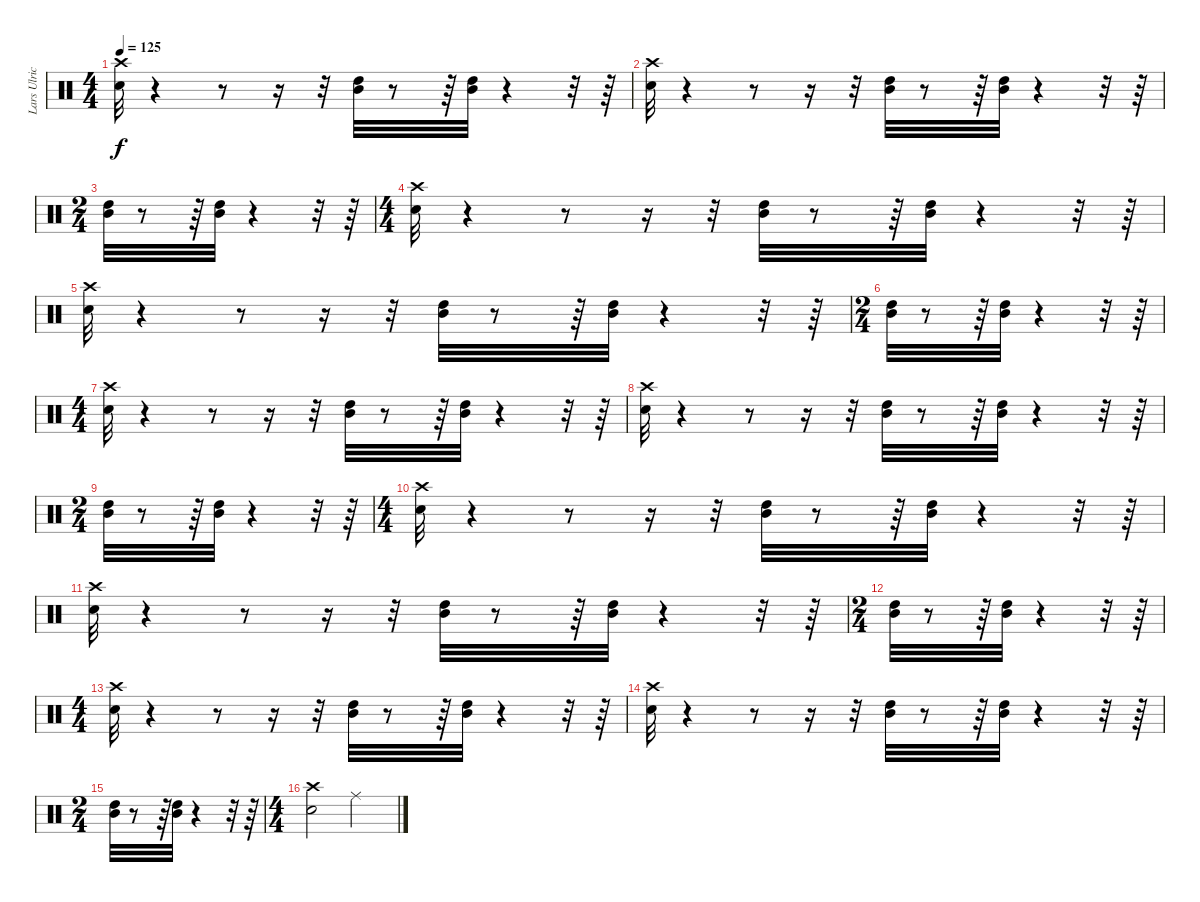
\track ("Lars Ulrich (Drums)" "Lars Ulric") {instrument percussion}
\staff {score}
\articulation defaults
\ts (4 4)
\tempo 125
\clef neutral
\ks c
("Snare (hit) 2" "Crash high (hit)").32{dy f} r.4 r.8 r.16 r.32 ("Mid Tom (hit)" "High Tom (hit)").32 r.8 r.64 ("Mid Tom (hit)" "High Tom (hit)").32 r.4 r.32 r.64 |
("Snare (hit) 2" "Crash high (hit)").32 r.4 r.8 r.16 r.32 ("Mid Tom (hit)" "High Tom (hit)").32 r.8 r.64 ("Mid Tom (hit)" "High Tom (hit)").32 r.4 r.32 r.64 |
\ts (2 4)
("Mid Tom (hit)" "High Tom (hit)").32 r.8 r.64 ("Mid Tom (hit)" "High Tom (hit)").32 r.4 r.32 r.64 |
\ts (4 4)
("Snare (hit) 2" "Crash high (hit)").32 r.4 r.8 r.16 r.32 ("Mid Tom (hit)" "High Tom (hit)").32 r.8 r.64 ("Mid Tom (hit)" "High Tom (hit)").32 r.4 r.32 r.64 |
("Snare (hit) 2" "Crash high (hit)").32 r.4 r.8 r.16 r.32 ("Mid Tom (hit)" "High Tom (hit)").32 r.8 r.64 ("Mid Tom (hit)" "High Tom (hit)").32 r.4 r.32 r.64 |
\ts (2 4)
("Mid Tom (hit)" "High Tom (hit)").32 r.8 r.64 ("Mid Tom (hit)" "High Tom (hit)").32 r.4 r.32 r.64 |
\ts (4 4)
("Snare (hit) 2" "Crash high (hit)").32 r.4 r.8 r.16 r.32 ("Mid Tom (hit)" "High Tom (hit)").32 r.8 r.64 ("Mid Tom (hit)" "High Tom (hit)").32 r.4 r.32 r.64 |
("Snare (hit) 2" "Crash high (hit)").32 r.4 r.8 r.16 r.32 ("Mid Tom (hit)" "High Tom (hit)").32 r.8 r.64 ("Mid Tom (hit)" "High Tom (hit)").32 r.4 r.32 r.64 |
\ts (2 4)
("Mid Tom (hit)" "High Tom (hit)").32 r.8 r.64 ("Mid Tom (hit)" "High Tom (hit)").32 r.4 r.32 r.64 |
\ts (4 4)
("Snare (hit) 2" "Crash high (hit)").32 r.4 r.8 r.16 r.32 ("Mid Tom (hit)" "High Tom (hit)").32 r.8 r.64 ("Mid Tom (hit)" "High Tom (hit)").32 r.4 r.32 r.64 |
("Snare (hit) 2" "Crash high (hit)").32 r.4 r.8 r.16 r.32 ("Mid Tom (hit)" "High Tom (hit)").32 r.8 r.64 ("Mid Tom (hit)" "High Tom (hit)").32 r.4 r.32 r.64 |
\ts (2 4)
("Mid Tom (hit)" "High Tom (hit)").32 r.8 r.64 ("Mid Tom (hit)" "High Tom (hit)").32 r.4 r.32 r.64 |
\ts (4 4)
("Snare (hit) 2" "Crash high (hit)").32 r.4 r.8 r.16 r.32 ("Mid Tom (hit)" "High Tom (hit)").32 r.8 r.64 ("Mid Tom (hit)" "High Tom (hit)").32 r.4 r.32 r.64 |
("Snare (hit) 2" "Crash high (hit)").32 r.4 r.8 r.16 r.32 ("Mid Tom (hit)" "High Tom (hit)").32 r.8 r.64 ("Mid Tom (hit)" "High Tom (hit)").32 r.4 r.32 r.64 |
\ts (2 4)
("Mid Tom (hit)" "High Tom (hit)").32 r.8 r.64 ("Mid Tom (hit)" "High Tom (hit)").32 r.4 r.32 r.64 |
\ts (4 4)
("Crash high (hit)" "Snare (hit) 2").2 "Ride (middle)".2
